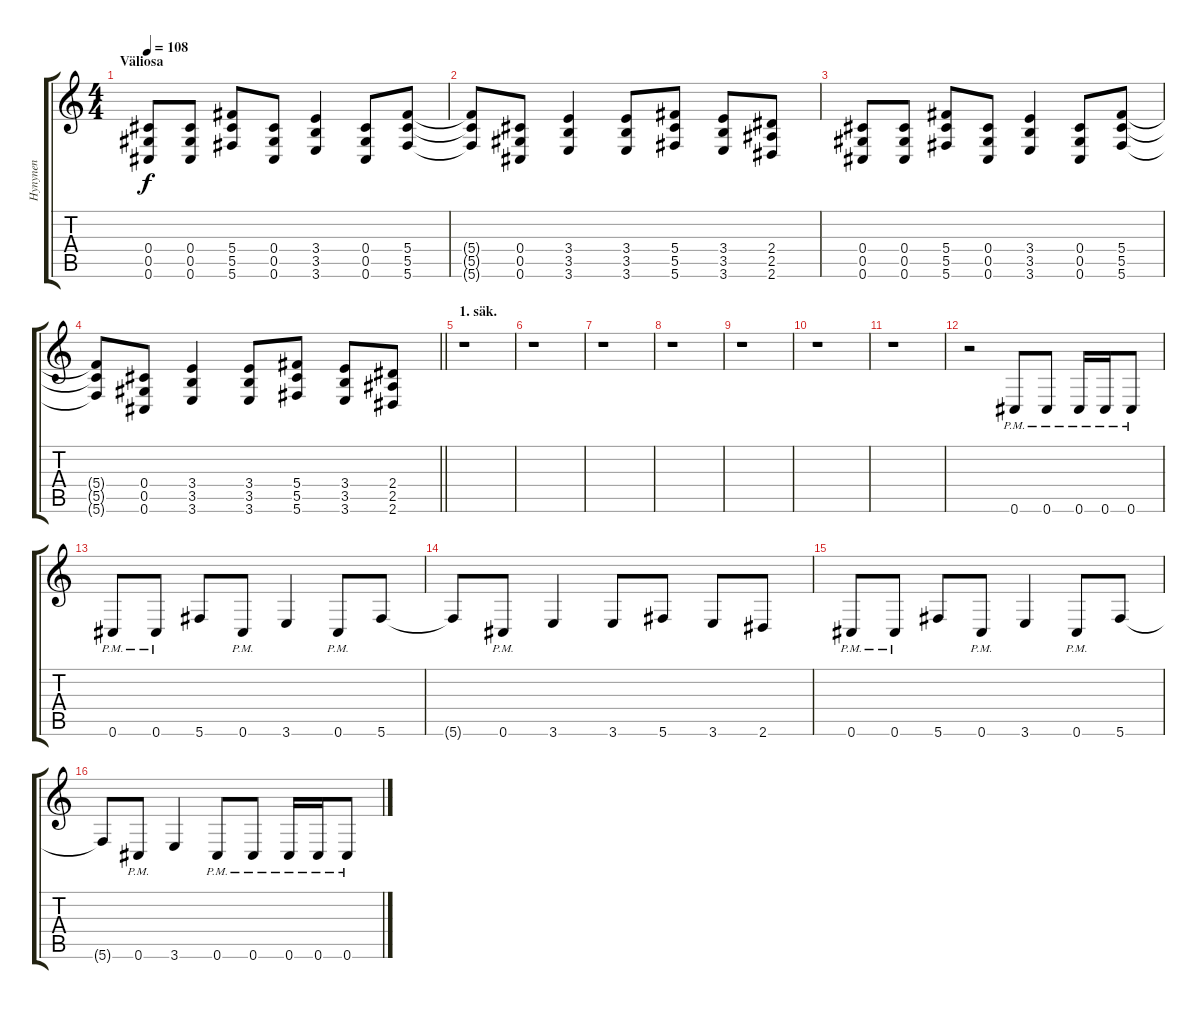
\track ("Hynynen" "Hynynen") {instrument distortionguitar}
\staff {score tabs}
\tuning (Eb4 Bb3 Gb3 Db3 Ab2 Db2) {hide}
\ts (4 4)
\section ("" "Väliosa")
\tempo 108
\clef g2
\ks c
(0.4 0.5 0.6).8{dy f} (0.4 0.5 0.6).8 (5.4 5.5 5.6).8 (0.4 0.5 0.6).8 (3.4 3.5 3.6).4 (0.4 0.5 0.6).8 (5.4 5.5 5.6).8 |
(5.4{t} 5.5{t} 5.6{t}).8 (0.4 0.5 0.6).8 (3.4 3.5 3.6).4 (3.4 3.5 3.6).8 (5.4 5.5 5.6).8 (3.4 3.5 3.6).8 (2.4 2.5 2.6).8 |
(0.4 0.5 0.6).8 (0.4 0.5 0.6).8 (5.4 5.5 5.6).8 (0.4 0.5 0.6).8 (3.4 3.5 3.6).4 (0.4 0.5 0.6).8 (5.4 5.5 5.6).8 |
\barLineRight lightlight
(5.4{t} 5.5{t} 5.6{t}).8 (0.4 0.5 0.6).8 (3.4 3.5 3.6).4 (3.4 3.5 3.6).8 (5.4 5.5 5.6).8 (3.4 3.5 3.6).8 (2.4 2.5 2.6).8 |
\section ("" "1. säk.")
r.1 |
r.1 |
r.1 |
r.1 |
r.1 |
r.1 |
r.1 |
r.2 0.6{pm}.8 0.6{pm}.8 0.6{pm}.16 0.6{pm}.16 0.6{pm}.8 |
0.6{pm}.8 0.6{pm}.8 5.6.8 0.6{pm}.8 3.6.4 0.6{pm}.8 5.6.8 |
5.6{t}.8 0.6{pm}.8 3.6.4 3.6.8 5.6.8 3.6.8 2.6.8 |
0.6{pm}.8 0.6{pm}.8 5.6.8 0.6{pm}.8 3.6.4 0.6{pm}.8 5.6.8 |
5.6{t}.8 0.6{pm}.8 3.6.4 0.6{pm}.8 0.6{pm}.8 0.6{pm}.16 0.6{pm}.16 0.6{pm}.8
